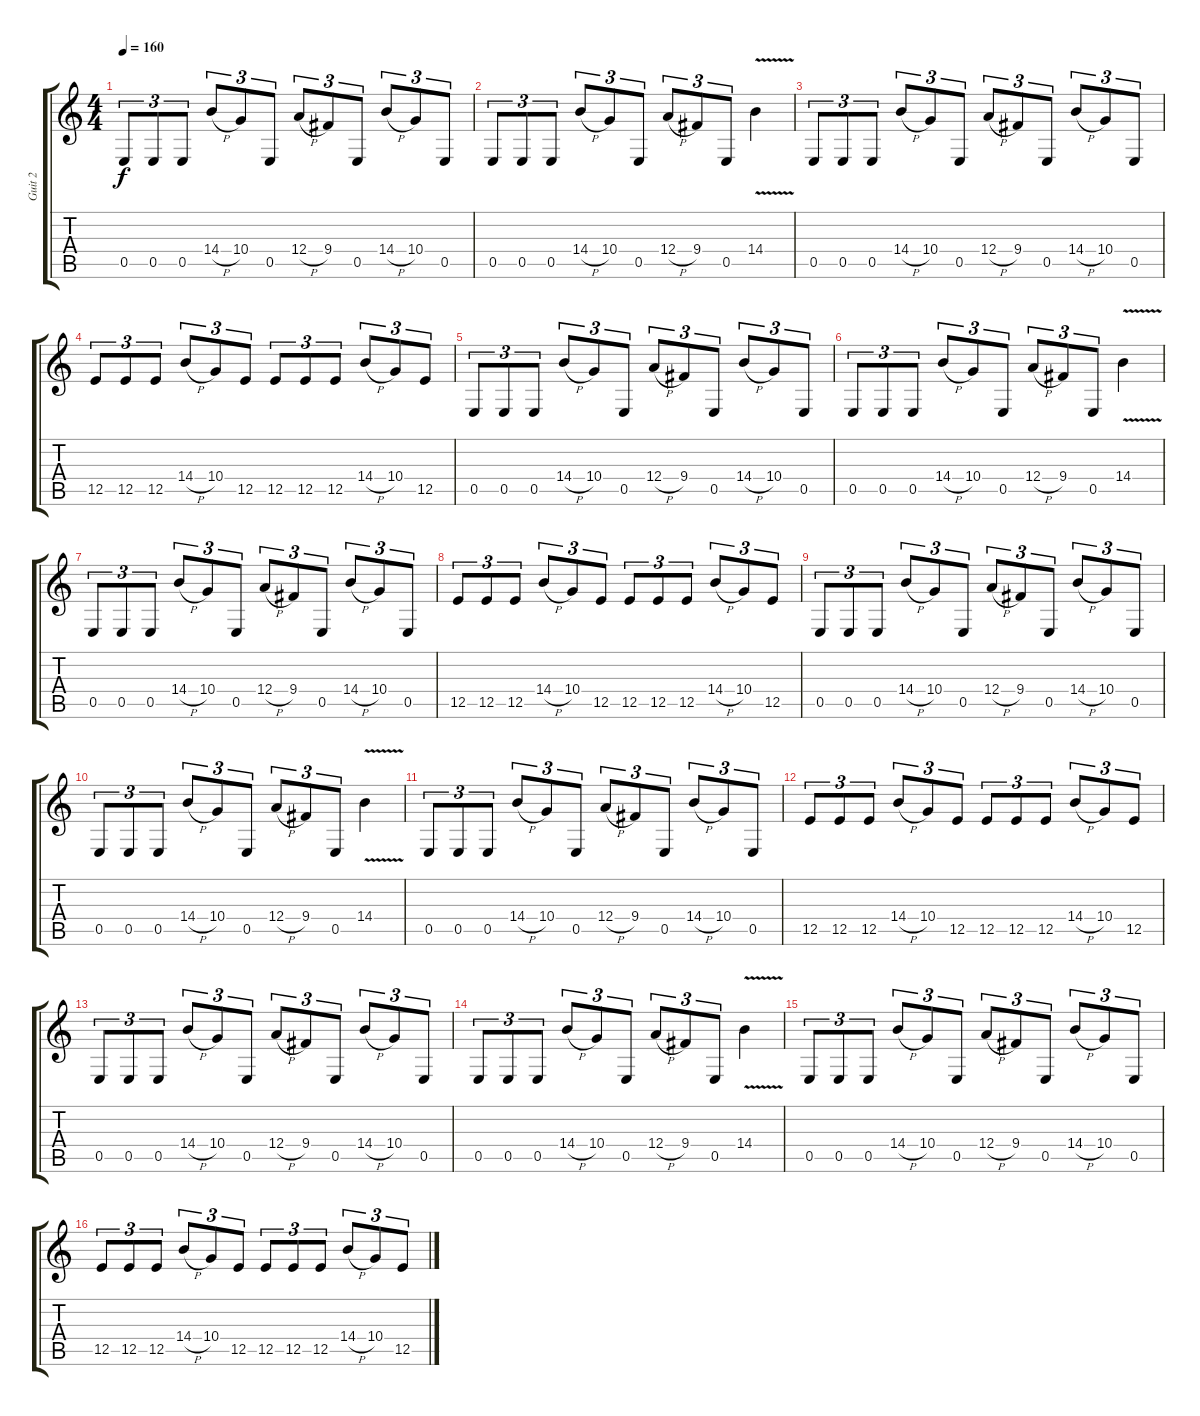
\track ("Guit 2" "Guit 2") {instrument distortionguitar}
\staff {score tabs}
\tuning (B3 Gb3 D3 A2 E2 B1) {hide}
\ts (4 4)
\tempo 160
\clef g2
\ks c
0.5.8{tu (3 2) dy f instrument distortionguitar} 0.5.8{tu (3 2)} 0.5.8{tu (3 2)} 14.4{h}.8{tu (3 2)} 10.4.8{tu (3 2)} 0.5.8{tu (3 2)} 12.4{h}.8{tu (3 2)} 9.4.8{tu (3 2)} 0.5.8{tu (3 2)} 14.4{h}.8{tu (3 2)} 10.4.8{tu (3 2)} 0.5.8{tu (3 2)} |
0.5.8{tu (3 2)} 0.5.8{tu (3 2)} 0.5.8{tu (3 2)} 14.4{h}.8{tu (3 2)} 10.4.8{tu (3 2)} 0.5.8{tu (3 2)} 12.4{h}.8{tu (3 2)} 9.4.8{tu (3 2)} 0.5.8{tu (3 2)} 14.4{v}.4 |
0.5.8{tu (3 2)} 0.5.8{tu (3 2)} 0.5.8{tu (3 2)} 14.4{h}.8{tu (3 2)} 10.4.8{tu (3 2)} 0.5.8{tu (3 2)} 12.4{h}.8{tu (3 2)} 9.4.8{tu (3 2)} 0.5.8{tu (3 2)} 14.4{h}.8{tu (3 2)} 10.4.8{tu (3 2)} 0.5.8{tu (3 2)} |
12.5.8{tu (3 2)} 12.5.8{tu (3 2)} 12.5.8{tu (3 2)} 14.4{h}.8{tu (3 2)} 10.4.8{tu (3 2)} 12.5.8{tu (3 2)} 12.5.8{tu (3 2)} 12.5.8{tu (3 2)} 12.5.8{tu (3 2)} 14.4{h}.8{tu (3 2)} 10.4.8{tu (3 2)} 12.5.8{tu (3 2)} |
0.5.8{tu (3 2)} 0.5.8{tu (3 2)} 0.5.8{tu (3 2)} 14.4{h}.8{tu (3 2)} 10.4.8{tu (3 2)} 0.5.8{tu (3 2)} 12.4{h}.8{tu (3 2)} 9.4.8{tu (3 2)} 0.5.8{tu (3 2)} 14.4{h}.8{tu (3 2)} 10.4.8{tu (3 2)} 0.5.8{tu (3 2)} |
0.5.8{tu (3 2)} 0.5.8{tu (3 2)} 0.5.8{tu (3 2)} 14.4{h}.8{tu (3 2)} 10.4.8{tu (3 2)} 0.5.8{tu (3 2)} 12.4{h}.8{tu (3 2)} 9.4.8{tu (3 2)} 0.5.8{tu (3 2)} 14.4{v}.4 |
0.5.8{tu (3 2)} 0.5.8{tu (3 2)} 0.5.8{tu (3 2)} 14.4{h}.8{tu (3 2)} 10.4.8{tu (3 2)} 0.5.8{tu (3 2)} 12.4{h}.8{tu (3 2)} 9.4.8{tu (3 2)} 0.5.8{tu (3 2)} 14.4{h}.8{tu (3 2)} 10.4.8{tu (3 2)} 0.5.8{tu (3 2)} |
12.5.8{tu (3 2)} 12.5.8{tu (3 2)} 12.5.8{tu (3 2)} 14.4{h}.8{tu (3 2)} 10.4.8{tu (3 2)} 12.5.8{tu (3 2)} 12.5.8{tu (3 2)} 12.5.8{tu (3 2)} 12.5.8{tu (3 2)} 14.4{h}.8{tu (3 2)} 10.4.8{tu (3 2)} 12.5.8{tu (3 2)} |
0.5.8{tu (3 2)} 0.5.8{tu (3 2)} 0.5.8{tu (3 2)} 14.4{h}.8{tu (3 2)} 10.4.8{tu (3 2)} 0.5.8{tu (3 2)} 12.4{h}.8{tu (3 2)} 9.4.8{tu (3 2)} 0.5.8{tu (3 2)} 14.4{h}.8{tu (3 2)} 10.4.8{tu (3 2)} 0.5.8{tu (3 2)} |
0.5.8{tu (3 2)} 0.5.8{tu (3 2)} 0.5.8{tu (3 2)} 14.4{h}.8{tu (3 2)} 10.4.8{tu (3 2)} 0.5.8{tu (3 2)} 12.4{h}.8{tu (3 2)} 9.4.8{tu (3 2)} 0.5.8{tu (3 2)} 14.4{v}.4 |
0.5.8{tu (3 2)} 0.5.8{tu (3 2)} 0.5.8{tu (3 2)} 14.4{h}.8{tu (3 2)} 10.4.8{tu (3 2)} 0.5.8{tu (3 2)} 12.4{h}.8{tu (3 2)} 9.4.8{tu (3 2)} 0.5.8{tu (3 2)} 14.4{h}.8{tu (3 2)} 10.4.8{tu (3 2)} 0.5.8{tu (3 2)} |
12.5.8{tu (3 2)} 12.5.8{tu (3 2)} 12.5.8{tu (3 2)} 14.4{h}.8{tu (3 2)} 10.4.8{tu (3 2)} 12.5.8{tu (3 2)} 12.5.8{tu (3 2)} 12.5.8{tu (3 2)} 12.5.8{tu (3 2)} 14.4{h}.8{tu (3 2)} 10.4.8{tu (3 2)} 12.5.8{tu (3 2)} |
0.5.8{tu (3 2)} 0.5.8{tu (3 2)} 0.5.8{tu (3 2)} 14.4{h}.8{tu (3 2)} 10.4.8{tu (3 2)} 0.5.8{tu (3 2)} 12.4{h}.8{tu (3 2)} 9.4.8{tu (3 2)} 0.5.8{tu (3 2)} 14.4{h}.8{tu (3 2)} 10.4.8{tu (3 2)} 0.5.8{tu (3 2)} |
0.5.8{tu (3 2)} 0.5.8{tu (3 2)} 0.5.8{tu (3 2)} 14.4{h}.8{tu (3 2)} 10.4.8{tu (3 2)} 0.5.8{tu (3 2)} 12.4{h}.8{tu (3 2)} 9.4.8{tu (3 2)} 0.5.8{tu (3 2)} 14.4{v}.4 |
0.5.8{tu (3 2)} 0.5.8{tu (3 2)} 0.5.8{tu (3 2)} 14.4{h}.8{tu (3 2)} 10.4.8{tu (3 2)} 0.5.8{tu (3 2)} 12.4{h}.8{tu (3 2)} 9.4.8{tu (3 2)} 0.5.8{tu (3 2)} 14.4{h}.8{tu (3 2)} 10.4.8{tu (3 2)} 0.5.8{tu (3 2)} |
12.5.8{tu (3 2)} 12.5.8{tu (3 2)} 12.5.8{tu (3 2)} 14.4{h}.8{tu (3 2)} 10.4.8{tu (3 2)} 12.5.8{tu (3 2)} 12.5.8{tu (3 2)} 12.5.8{tu (3 2)} 12.5.8{tu (3 2)} 14.4{h}.8{tu (3 2)} 10.4.8{tu (3 2)} 12.5.8{tu (3 2)}
